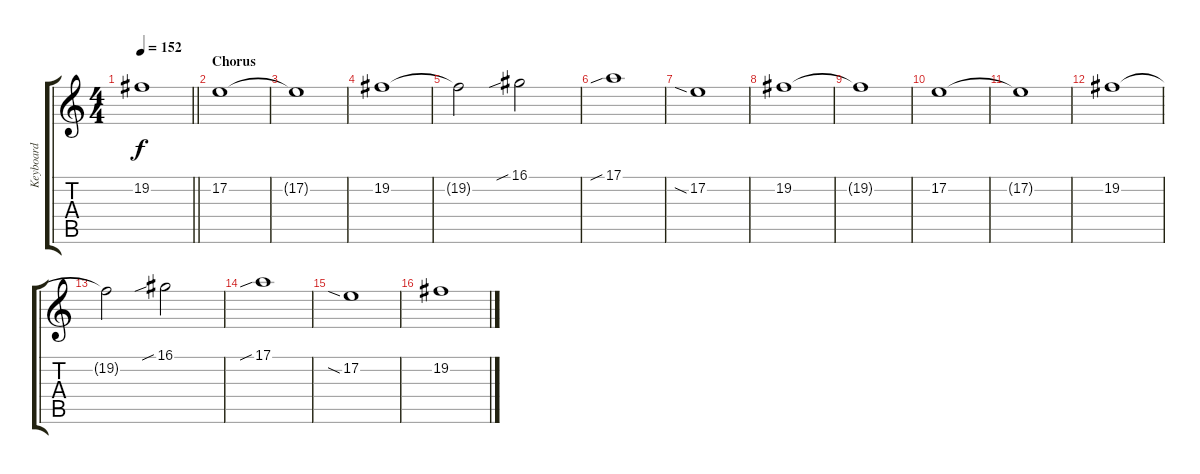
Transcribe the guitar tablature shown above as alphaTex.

\track ("Keyboard" "Keyboard") {instrument pad4choir}
\staff {score tabs}
\tuning (E4 B3 G3 D3 A2 E2) {hide}
\ts (4 4)
\tempo 152
\clef g2
\barLineRight lightlight
\ks c
19.2{t}.1{dy f} |
\section ("" "Chorus")
17.2.1 |
17.2{t}.1 |
19.2.1 |
19.2{t}.2 16.1{sib}.2 |
17.1{sib}.1 |
17.2{sia}.1 |
19.2.1 |
19.2{t}.1 |
17.2.1 |
17.2{t}.1 |
19.2.1 |
19.2{t}.2 16.1{sib}.2 |
17.1{sib}.1 |
17.2{sia}.1 |
19.2.1
